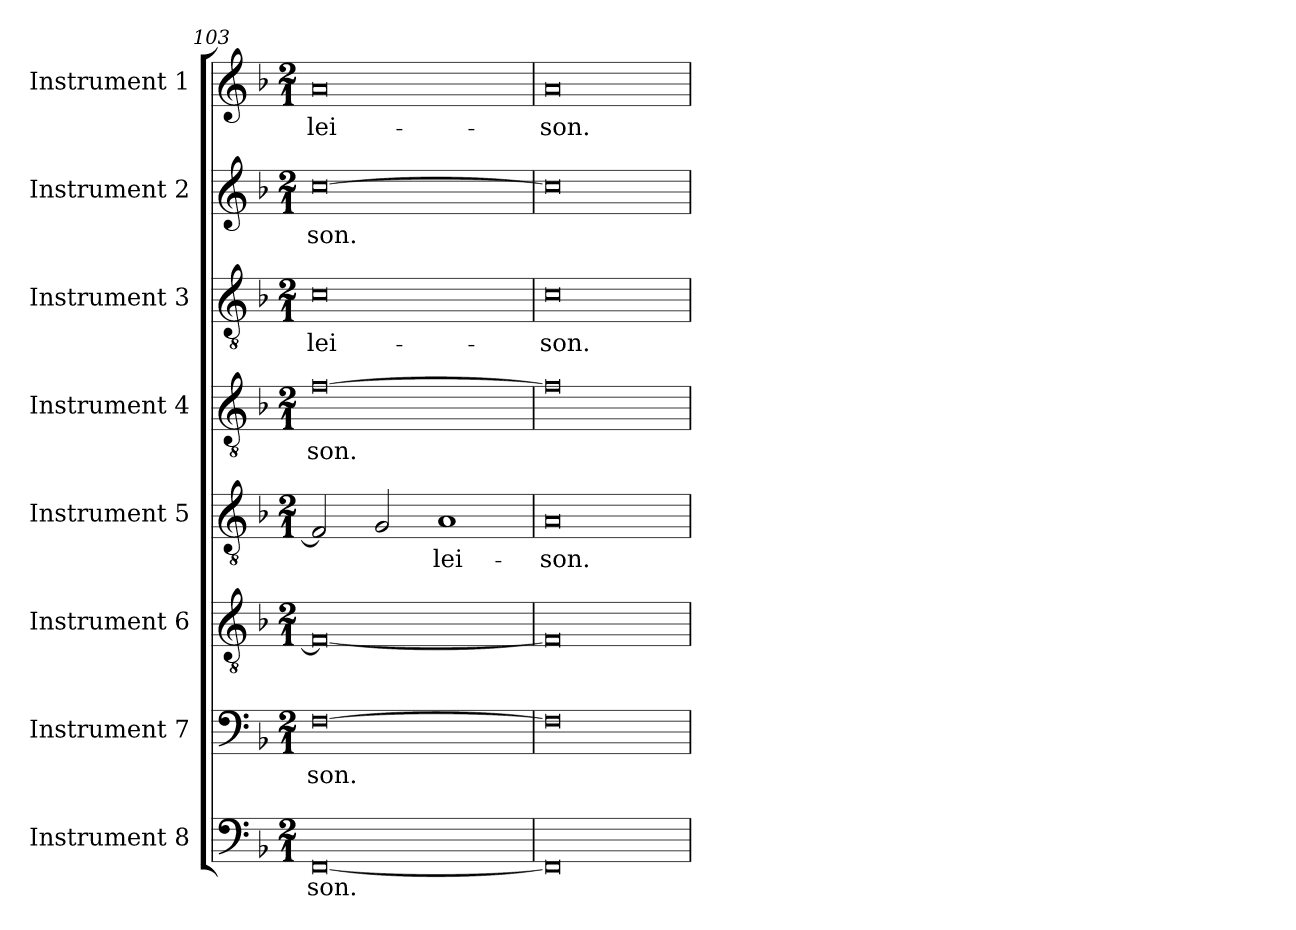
**kern	**text	**kern	**text	**kern	**text	**kern	**text	**kern	**text	**kern	**text	**kern	**text	**kern	**text
*part8	*part8	*part7	*part7	*part6	*part6	*part5	*part5	*part4	*part4	*part3	*part3	*part2	*part2	*part1	*part1
*staff8	*staff8	*staff7	*staff7	*staff6	*staff6	*staff5	*staff5	*staff4	*staff4	*staff3	*staff3	*staff2	*staff2	*staff1	*staff1
*I"Instrument 8	*	*I"Instrument 7	*	*I"Instrument 6	*	*I"Instrument 5	*	*I"Instrument 4	*	*I"Instrument 3	*	*I"Instrument 2	*	*I"Instrument 1	*
*clefF4	*	*clefF4	*	*clefGv2	*	*clefGv2	*	*clefGv2	*	*clefGv2	*	*clefG2	*	*clefG2	*
*k[b-]	*	*k[b-]	*	*k[b-]	*	*k[b-]	*	*k[b-]	*	*k[b-]	*	*k[b-]	*	*k[b-]	*
*F:	*	*F:	*	*F:	*	*F:	*	*F:	*	*F:	*	*F:	*	*F:	*
*M2/1	*	*M2/1	*	*M2/1	*	*M2/1	*	*M2/1	*	*M2/1	*	*M2/1	*	*M2/1	*
=103	=103	=103	=103	=103	=103	=103	=103	=103	=103	=103	=103	=103	=103	=103	=103
!	!LO:LY:b:cj	!	!LO:LY:b:cj	!	!LO:LY:b:cj	!	!LO:LY:b:cj	!	!LO:LY:b:cj	!	!LO:LY:b:cj	!	!LO:LY:b:cj	!	!LO:LY:b:cj
[<0FF	-son.	[>0F	-son.	0F_<	--	2F/]	--	[>0f	-son.	0c	-lei-	[>0cc	-son.	0a	-lei-
!	!	!	!	!	!	!	!LO:LY:b:cj	!	!	!	!	!	!	!	!
.	.	.	.	.	.	2G/	--	.	.	.	.	.	.	.	.
!	!	!	!	!	!	!	!LO:LY:b:cj	!	!	!	!	!	!	!	!
.	.	.	.	.	.	1A	-lei-	.	.	.	.	.	.	.	.
=104	=104	=104	=104	=104	=104	=104	=104	=104	=104	=104	=104	=104	=104	=104	=104
!	!LO:LY:b:cj	!	!LO:LY:b:cj	!	!LO:LY:b:cj	!	!LO:LY:b:cj	!	!LO:LY:b:cj	!	!LO:LY:b:cj	!	!LO:LY:b:cj	!	!LO:LY:b:cj
0FF]	.	0F]	.	0F]	--	0A	-son.	0f]	.	0c	-son.	0cc]	.	0a	-son.
=!	=!	=!	=!	=!	=!	=!	=!	=!	=!	=!	=!	=!	=!	=!	=!
*-	*-	*-	*-	*-	*-	*-	*-	*-	*-	*-	*-	*-	*-	*-	*-
